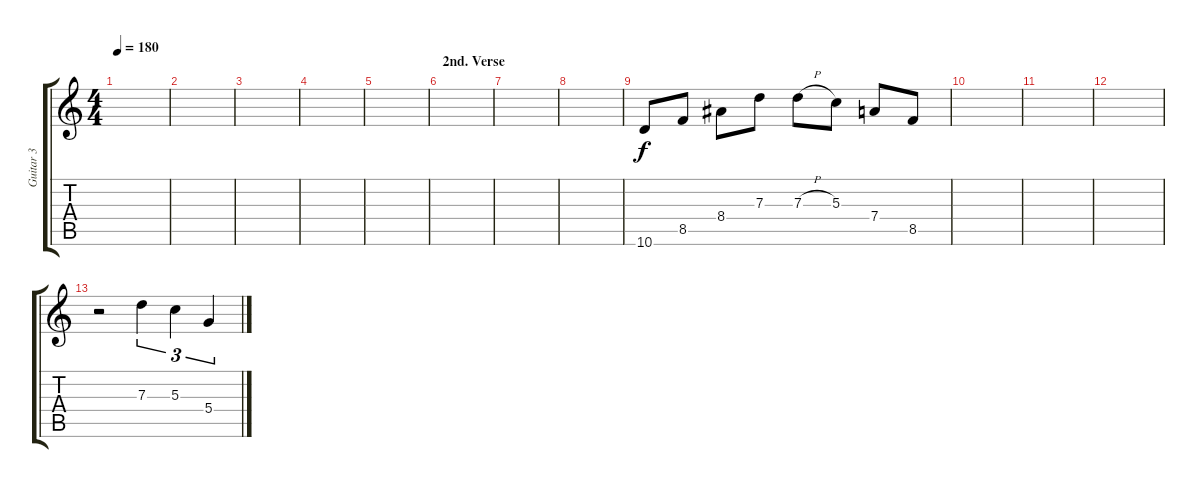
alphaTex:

\track ("Guitar 3" "Guitar 3") {instrument distortionguitar}
\staff {score tabs}
\tuning (E4 B3 G3 D3 A2 E2) {hide}
\ts (4 4)
\tempo 180
\clef g2
\ks c
|
|
|
|
|
\section ("" "2nd. Verse")
|
|
|
10.6.8 8.5.8 8.4.8 7.3.8 7.3{h}.8 5.3.8 7.4.8 8.5.8 |
|
|
|
r.2 7.3.4{tu (3 2)} 5.3.4{tu (3 2)} 5.4.4{tu (3 2)}
